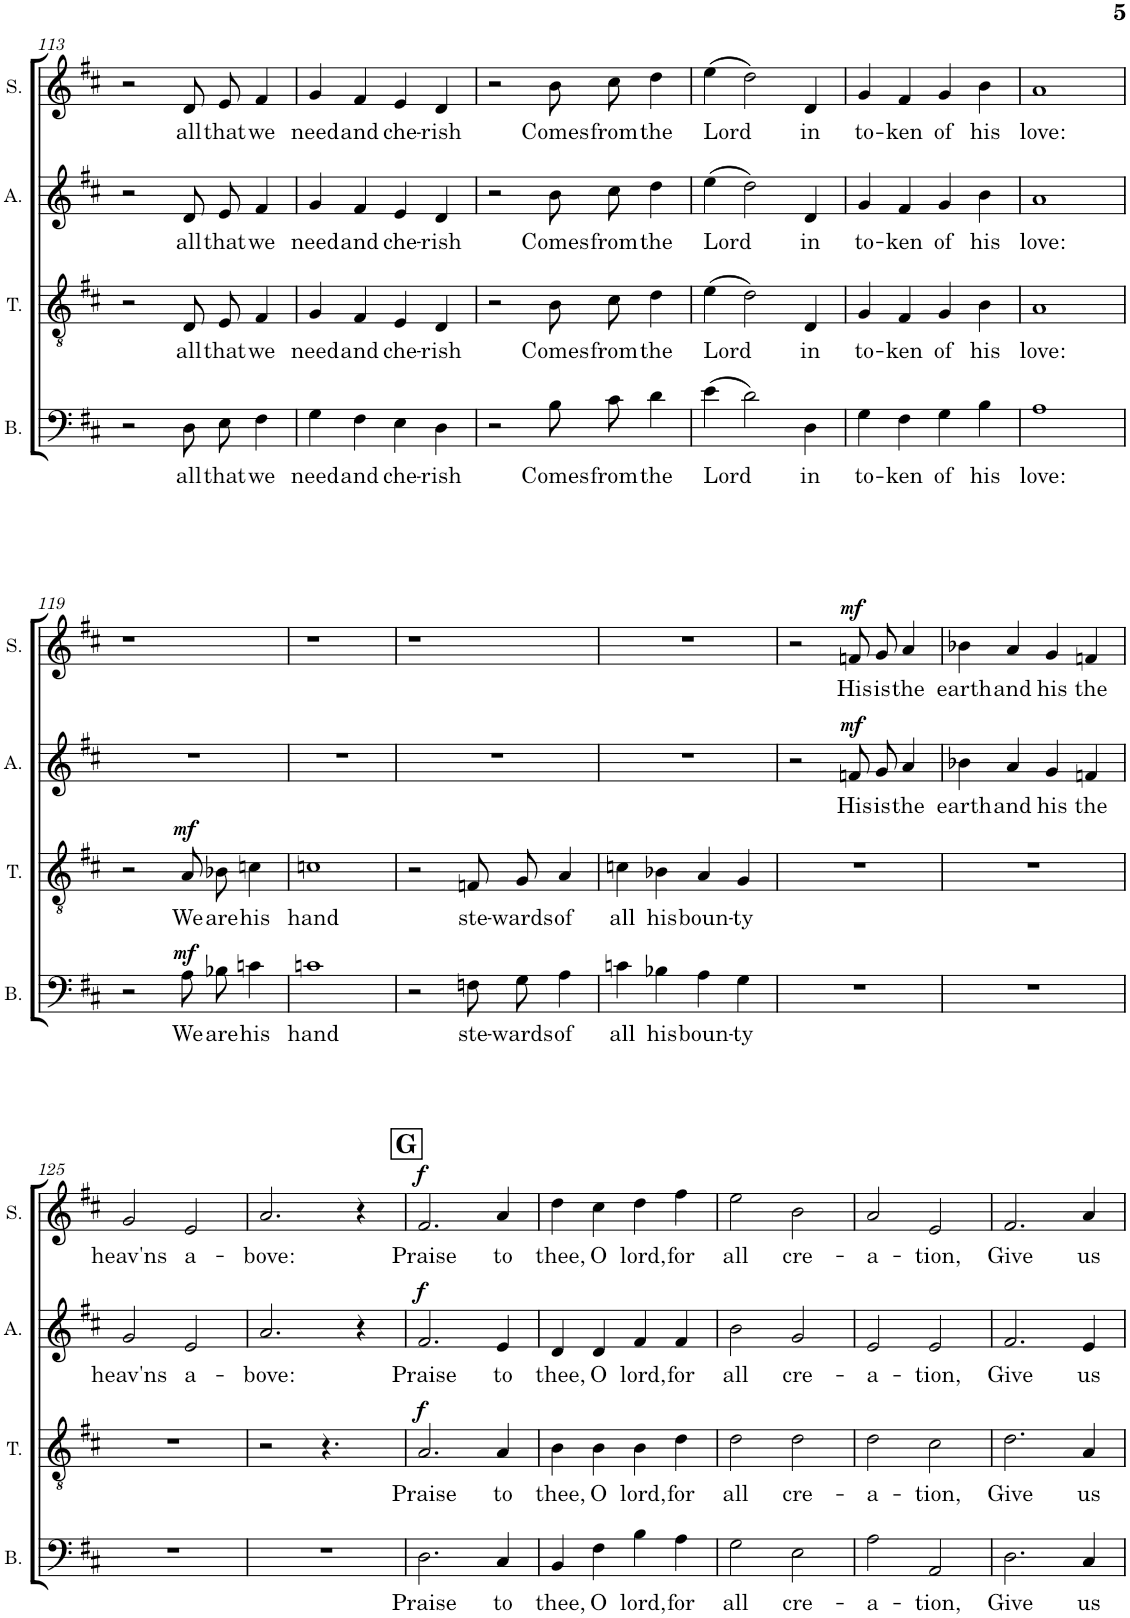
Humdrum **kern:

**kern	**text	**dynam	**kern	**text	**dynam	**kern	**text	**dynam	**kern	**text	**dynam
*part4	*part4	*part4	*part3	*part3	*part3	*part2	*part2	*part2	*part1	*part1	*part1
*staff4	*staff4	*staff4	*staff3	*staff3	*staff3	*staff2	*staff2	*staff2	*staff1	*staff1	*staff1
*I"Bass	*	*	*I"Tenor	*	*	*I"Alto	*	*	*I"Soprano	*	*
*I'B.	*	*	*I'T.	*	*	*I'A.	*	*	*I'S.	*	*
!!LO:PB:g=z
*clefF4	*	*	*clefGv2	*	*	*clefG2	*	*	*clefG2	*	*
*k[f#c#]	*	*	*k[f#c#]	*	*	*k[f#c#]	*	*	*k[f#c#]	*	*
*M2/2	*	*	*M2/2	*	*	*M2/2	*	*	*M2/2	*	*
=113	=113	=113	=113	=113	=113	=113	=113	=113	=113	=113	=113
2r	.	.	2r	.	.	2r	.	.	2r	.	.
!	!LO:LY:b	!	!	!LO:LY:b	!	!	!LO:LY:b	!	!	!LO:LY:b	!
8D\L	all	.	8D/L	all	.	8d/L	all	.	8d/L	all	.
!	!LO:LY:b	!	!	!LO:LY:b	!	!	!LO:LY:b	!	!	!LO:LY:b	!
8E\J	that	.	8E/J	that	.	8e/J	that	.	8e/J	that	.
!	!LO:LY:b	!	!	!LO:LY:b	!	!	!LO:LY:b	!	!	!LO:LY:b	!
4F#\	we	.	4F#/	we	.	4f#/	we	.	4f#/	we	.
=114	=114	=114	=114	=114	=114	=114	=114	=114	=114	=114	=114
!	!LO:LY:b	!	!	!LO:LY:b	!	!	!LO:LY:b	!	!	!LO:LY:b	!
4G\	need	.	4G/	need	.	4g/	need	.	4g/	need	.
!	!LO:LY:b	!	!	!LO:LY:b	!	!	!LO:LY:b	!	!	!LO:LY:b	!
4F#\	and	.	4F#/	and	.	4f#/	and	.	4f#/	and	.
!	!LO:LY:b	!	!	!LO:LY:b	!	!	!LO:LY:b	!	!	!LO:LY:b	!
4E\	che-	.	4E/	che-	.	4e/	che-	.	4e/	che-	.
!	!LO:LY:b	!	!	!LO:LY:b	!	!	!LO:LY:b	!	!	!LO:LY:b	!
4D\	-rish	.	4D/	-rish	.	4d/	-rish	.	4d/	-rish	.
=115	=115	=115	=115	=115	=115	=115	=115	=115	=115	=115	=115
2r	.	.	2r	.	.	2r	.	.	2r	.	.
!	!LO:LY:b	!	!	!LO:LY:b	!	!	!LO:LY:b	!	!	!LO:LY:b	!
8B\L	Comes	.	8B\L	Comes	.	8b\L	Comes	.	8b\L	Comes	.
!	!LO:LY:b	!	!	!LO:LY:b	!	!	!LO:LY:b	!	!	!LO:LY:b	!
8c#\J	from	.	8c#\J	from	.	8cc#\J	from	.	8cc#\J	from	.
!	!LO:LY:b	!	!	!LO:LY:b	!	!	!LO:LY:b	!	!	!LO:LY:b	!
4d\	the	.	4d\	the	.	4dd\	the	.	4dd\	the	.
=116	=116	=116	=116	=116	=116	=116	=116	=116	=116	=116	=116
!	!LO:LY:b	!	!	!LO:LY:b	!	!	!LO:LY:b	!	!	!LO:LY:b	!
(4e\	Lord	.	(4e\	Lord	.	(4ee\	Lord	.	(4ee\	Lord	.
2d\)	.	.	2d\)	.	.	2dd\)	.	.	2dd\)	.	.
!	!LO:LY:b	!	!	!LO:LY:b	!	!	!LO:LY:b	!	!	!LO:LY:b	!
4D\	in	.	4D/	in	.	4d/	in	.	4d/	in	.
=117	=117	=117	=117	=117	=117	=117	=117	=117	=117	=117	=117
!	!LO:LY:b	!	!	!LO:LY:b	!	!	!LO:LY:b	!	!	!LO:LY:b	!
4G\	to-	.	4G/	to-	.	4g/	to-	.	4g/	to-	.
!	!LO:LY:b	!	!	!LO:LY:b	!	!	!LO:LY:b	!	!	!LO:LY:b	!
4F#\	-ken	.	4F#/	-ken	.	4f#/	-ken	.	4f#/	-ken	.
!	!LO:LY:b	!	!	!LO:LY:b	!	!	!LO:LY:b	!	!	!LO:LY:b	!
4G\	of	.	4G/	of	.	4g/	of	.	4g/	of	.
!	!LO:LY:b	!	!	!LO:LY:b	!	!	!LO:LY:b	!	!	!LO:LY:b	!
4B\	his	.	4B\	his	.	4b\	his	.	4b\	his	.
=118	=118	=118	=118	=118	=118	=118	=118	=118	=118	=118	=118
!	!LO:LY:b	!	!	!LO:LY:b	!	!	!LO:LY:b	!	!	!LO:LY:b	!
1A	love:	.	1A	love:	.	1a	love:	.	1a	love:	.
!!LO:LB:g=z
=119	=119	=119	=119	=119	=119	=119	=119	=119	=119	=119	=119
2r	.	.	2r	.	.	1r	.	.	1r	.	.
!	!LO:LY:b	!LO:DY:a	!	!LO:LY:b	!LO:DY:a	!	!	!	!	!	!
8A\L	We	mf	8A/L	We	mf	.	.	.	.	.	.
!	!LO:LY:b	!	!	!LO:LY:b	!	!	!	!	!	!	!
8B-X\J	are	.	8B-X/J	are	.	.	.	.	.	.	.
!	!LO:LY:b	!	!	!LO:LY:b	!	!	!	!	!	!	!
4cn\	his	.	4cn\	his	.	.	.	.	.	.	.
=120	=120	=120	=120	=120	=120	=120	=120	=120	=120	=120	=120
!	!LO:LY:b	!	!	!LO:LY:b	!	!	!	!	!	!	!
1cn	hand	.	1cn	hand	.	1r	.	.	1r	.	.
=121	=121	=121	=121	=121	=121	=121	=121	=121	=121	=121	=121
2r	.	.	2r	.	.	1r	.	.	1r	.	.
!	!LO:LY:b	!	!	!LO:LY:b	!	!	!	!	!	!	!
8Fn\L	ste-	.	8Fn/L	ste-	.	.	.	.	.	.	.
!	!LO:LY:b	!	!	!LO:LY:b	!	!	!	!	!	!	!
8G\J	-wards	.	8G/J	-wards	.	.	.	.	.	.	.
!	!LO:LY:b	!	!	!LO:LY:b	!	!	!	!	!	!	!
4A\	of	.	4A/	of	.	.	.	.	.	.	.
=122	=122	=122	=122	=122	=122	=122	=122	=122	=122	=122	=122
!	!LO:LY:b	!	!	!LO:LY:b	!	!	!	!	!	!	!
4cn\	all	.	4cn\	all	.	1r	.	.	1r	.	.
!	!LO:LY:b	!	!	!LO:LY:b	!	!	!	!	!	!	!
4B-X\	his	.	4B-X\	his	.	.	.	.	.	.	.
!	!LO:LY:b	!	!	!LO:LY:b	!	!	!	!	!	!	!
4A\	boun-	.	4A/	boun-	.	.	.	.	.	.	.
!	!LO:LY:b	!	!	!LO:LY:b	!	!	!	!	!	!	!
4G\	-ty	.	4G/	-ty	.	.	.	.	.	.	.
=123	=123	=123	=123	=123	=123	=123	=123	=123	=123	=123	=123
1r	.	.	1r	.	.	2r	.	.	2r	.	.
!	!	!	!	!	!	!	!LO:LY:b	!LO:DY:a	!	!LO:LY:b	!LO:DY:a
.	.	.	.	.	.	8fn/L	His	mf	8fn/L	His	mf
!	!	!	!	!	!	!	!LO:LY:b	!	!	!LO:LY:b	!
.	.	.	.	.	.	8g/J	is	.	8g/J	is	.
!	!	!	!	!	!	!	!LO:LY:b	!	!	!LO:LY:b	!
.	.	.	.	.	.	4a/	the	.	4a/	the	.
=124	=124	=124	=124	=124	=124	=124	=124	=124	=124	=124	=124
!	!	!	!	!	!	!	!LO:LY:b	!	!	!LO:LY:b	!
1r	.	.	1r	.	.	4b-X\	earth	.	4b-X\	earth	.
!	!	!	!	!	!	!	!LO:LY:b	!	!	!LO:LY:b	!
.	.	.	.	.	.	4a/	and	.	4a/	and	.
!	!	!	!	!	!	!	!LO:LY:b	!	!	!LO:LY:b	!
.	.	.	.	.	.	4g/	his	.	4g/	his	.
!	!	!	!	!	!	!	!LO:LY:b	!	!	!LO:LY:b	!
.	.	.	.	.	.	4fn/	the	.	4fn/	the	.
!!LO:LB:g=z
=125	=125	=125	=125	=125	=125	=125	=125	=125	=125	=125	=125
!	!	!	!	!	!	!	!LO:LY:b	!	!	!LO:LY:b	!
1r	.	.	1r	.	.	2g/	heav'ns	.	2g/	heav'ns	.
!	!	!	!	!	!	!	!LO:LY:b	!	!	!LO:LY:b	!
.	.	.	.	.	.	2e/	a-	.	2e/	a-	.
=126	=126	=126	=126	=126	=126	=126	=126	=126	=126	=126	=126
!	!	!	!	!	!	!	!LO:LY:b	!	!	!LO:LY:b	!
1r	.	.	2r	.	.	2.a/	-bove:	.	2.a/	-bove:	.
.	.	.	4.r	.	.	.	.	.	.	.	.
.	.	.	.	.	.	4r	.	.	4r	.	.
.	.	.	8ryy	.	.	.	.	.	.	.	.
!!LO:REH:place=s1:a:B:cj:fs=14:t=G
=127	=127	=127	=127	=127	=127	=127	=127	=127	=127	=127	=127
!	!LO:LY:b	!	!	!LO:LY:b	!LO:DY:a	!	!LO:LY:b	!LO:DY:a	!	!LO:LY:b	!LO:DY:a
2.D\	Praise	.	2.A/	Praise	f	2.f#/	Praise	f	2.f#/	Praise	f
!	!LO:LY:b	!	!	!LO:LY:b	!	!	!LO:LY:b	!	!	!LO:LY:b	!
4C#/	to	.	4A/	to	.	4e/	to	.	4a/	to	.
=128	=128	=128	=128	=128	=128	=128	=128	=128	=128	=128	=128
!	!LO:LY:b	!	!	!LO:LY:b	!	!	!LO:LY:b	!	!	!LO:LY:b	!
4BB/	thee,	.	4B\	thee,	.	4d/	thee,	.	4dd\	thee,	.
!	!LO:LY:b	!	!	!LO:LY:b	!	!	!LO:LY:b	!	!	!LO:LY:b	!
4F#\	O	.	4B\	O	.	4d/	O	.	4cc#\	O	.
!	!LO:LY:b	!	!	!LO:LY:b	!	!	!LO:LY:b	!	!	!LO:LY:b	!
4B\	lord,	.	4B\	lord,	.	4f#/	lord,	.	4dd\	lord,	.
!	!LO:LY:b	!	!	!LO:LY:b	!	!	!LO:LY:b	!	!	!LO:LY:b	!
4A\	for	.	4d\	for	.	4f#/	for	.	4ff#\	for	.
=129	=129	=129	=129	=129	=129	=129	=129	=129	=129	=129	=129
!	!LO:LY:b	!	!	!LO:LY:b	!	!	!LO:LY:b	!	!	!LO:LY:b	!
2G\	all	.	2d\	all	.	2b\	all	.	2ee\	all	.
!	!LO:LY:b	!	!	!LO:LY:b	!	!	!LO:LY:b	!	!	!LO:LY:b	!
2E\	cre-	.	2d\	cre-	.	2g/	cre-	.	2b\	cre-	.
=130	=130	=130	=130	=130	=130	=130	=130	=130	=130	=130	=130
!	!LO:LY:b	!	!	!LO:LY:b	!	!	!LO:LY:b	!	!	!LO:LY:b	!
2A\	-a-	.	2d\	-a-	.	2e/	-a-	.	2a/	-a-	.
!	!LO:LY:b	!	!	!LO:LY:b	!	!	!LO:LY:b	!	!	!LO:LY:b	!
2AA/	-tion,	.	2c#\	-tion,	.	2e/	-tion,	.	2e/	-tion,	.
=131	=131	=131	=131	=131	=131	=131	=131	=131	=131	=131	=131
!	!LO:LY:b	!	!	!LO:LY:b	!	!	!LO:LY:b	!	!	!LO:LY:b	!
2.D\	Give	.	2.d\	Give	.	2.f#/	Give	.	2.f#/	Give	.
!	!LO:LY:b	!	!	!LO:LY:b	!	!	!LO:LY:b	!	!	!LO:LY:b	!
4C#/	us	.	4A/	us	.	4e/	us	.	4a/	us	.
=	=	=	=	=	=	=	=	=	=	=	=
*-	*-	*-	*-	*-	*-	*-	*-	*-	*-	*-	*-
